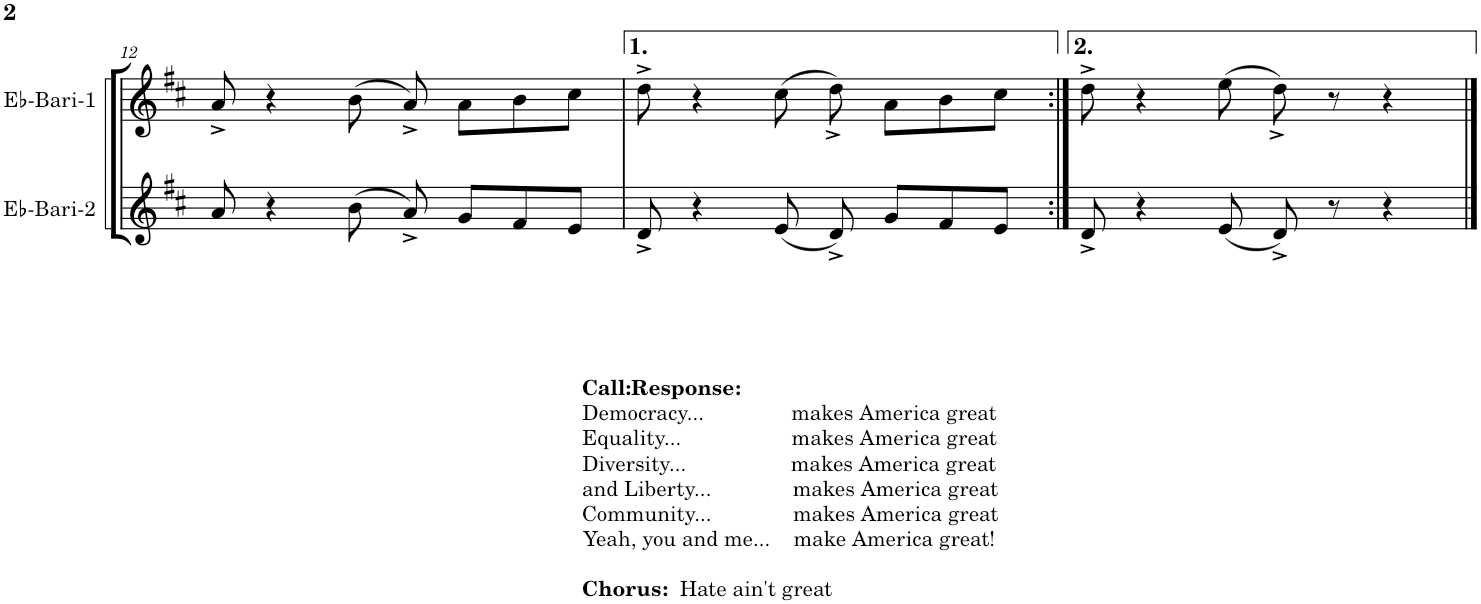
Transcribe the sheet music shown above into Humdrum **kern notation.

**kern	**kern
*part2	*part1
*staff2	*staff1
*I"Eb Baritone 2	*I"Eb Baritone 1
*I'Eb-Bari-2	*I'Eb-Bari-1
!!LO:PB:g=z
*clefG2	*clefG2
*Trd12c21	*Trd12c21
*k[f#c#]	*k[f#c#]
*M4/4	*M4/4
=12	=12
8a/	8a^/
4r	4r
(8b\	(8b\
8a^/)	8a^</)
8g/L	8a\L
8f#/	8b\
8e/J	8cc#\J
=13	=13
8d^/	8dd^\
4r	4r
(8e/	(8cc#\
8d^</)	8dd^<\)
8g/L	8a\L
8f#/	8b\
8e/J	8cc#\J
=14:|!	=14:|!
8d^/	8dd^\
4r	4r
(8e/	(8ee\
8d^</)	8dd^<\)
8r	8r
4r	4r
==	==
*-	*-
